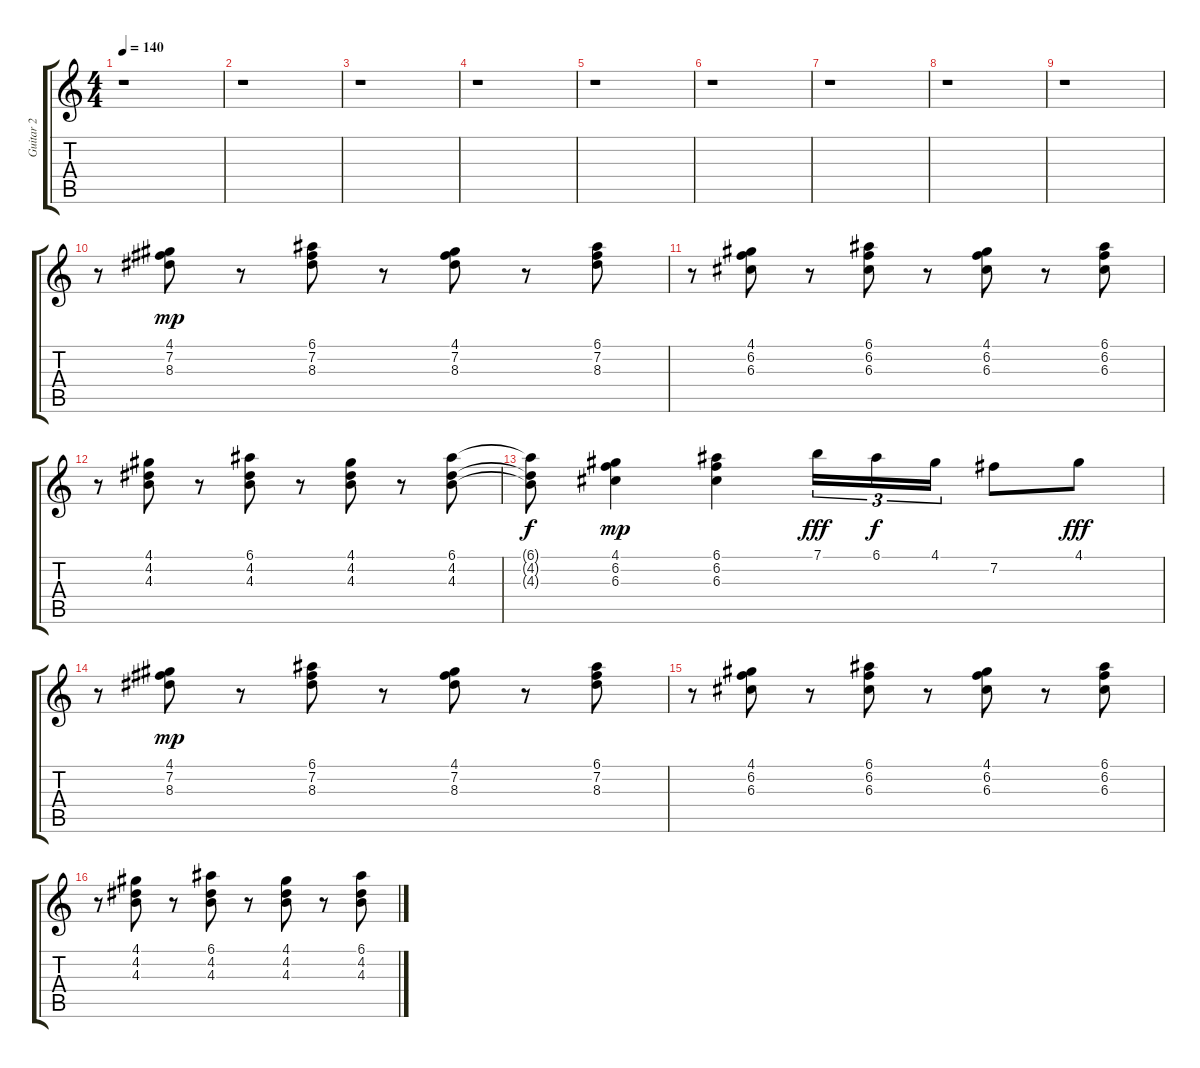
\track ("Guitar 2" "Guitar 2") {instrument acousticguitarnylon}
\staff {score tabs}
\tuning (E4 B3 G3 D3 A2 E2) {hide}
\ts (4 4)
\tempo 140
\clef g2
\ks c
r.1{dy mp} |
r.1 |
r.1 |
r.1 |
r.1 |
r.1 |
r.1 |
r.1 |
r.1 |
r.8{volume 8} (4.1 7.2 8.3).8 r.8 (6.1 7.2 8.3).8 r.8 (4.1 7.2 8.3).8 r.8 (6.1 7.2 8.3).8 |
r.8 (4.1 6.2 6.3).8 r.8 (6.1 6.2 6.3).8 r.8 (4.1 6.2 6.3).8 r.8 (6.1 6.2 6.3).8 |
r.8 (4.1 4.2 4.3).8 r.8 (6.1 4.2 4.3).8 r.8 (4.1 4.2 4.3).8 r.8 (6.1 4.2 4.3).8 |
(6.1{t} 4.2{t} 4.3{t}).8{dy f} (4.1 6.2 6.3).4{dy mp} (6.1 6.2 6.3).4 7.1.16{tu (3 2) dy fff} 6.1.16{tu (3 2) dy f} 4.1.16{tu (3 2)} 7.2.8 4.1.8{dy fff} |
r.8 (4.1 7.2 8.3).8{dy mp} r.8 (6.1 7.2 8.3).8 r.8 (4.1 7.2 8.3).8 r.8 (6.1 7.2 8.3).8 |
r.8 (4.1 6.2 6.3).8 r.8 (6.1 6.2 6.3).8 r.8 (4.1 6.2 6.3).8 r.8 (6.1 6.2 6.3).8 |
r.8 (4.1 4.2 4.3).8 r.8 (6.1 4.2 4.3).8 r.8 (4.1 4.2 4.3).8 r.8 (6.1 4.2 4.3).8
